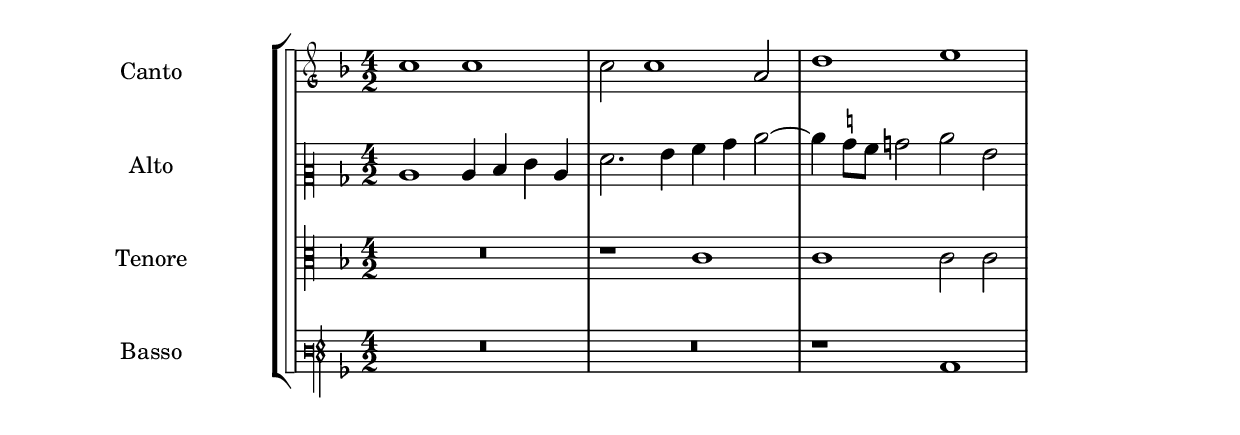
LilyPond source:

\version "2.16.0"
\include "english.ly"

\include "../../include/macros.ly" 

cantoXXIV = \relative c'' {
    \fourTwoCommonTime
    \clef "petrucci-g"
    \key f \major

    c1 c | c2 c1 a2 | d1 e }

altoXXIV = \relative c' {
    \fourTwoCommonTime
    \clef "petrucci-c2"
    \key f \major

    c1 c4 d e c | f2. g4 a bf c2 ~ | c4 \melisma \ficta b8[ a] \unficta b!2 \melismaEnd c g | }

tenoreXXIV = \relative c' {
    \fourTwoCommonTime
    \clef "petrucci-c3"
    \key f \major

    R\breve | r1 c | c c2 c | }

bassoXXIV = \relative c {
    \fourTwoCommonTime
    \clef "petrucci-f3"
    \key f \major

    R\breve*2 | r1 c }


    
\layout {
    ragged-bottom = ##t
    \context {
    }
    indent = 4\cm
    incipit-width = 2\cm
}
   \score {
        \new StaffGroup \with {
          systemStartDelimiter = #'SystemStartSquare
        } <<
            \new ChoirStaff = choirStaff <<
                \new Voice << 
                    \override Slur #'transparent = ##t 
                    \set Staff.instrumentName = #"Canto"
                    \cantoXXIV 
                >>
                \new Voice << 
                    \override Slur #'transparent = ##t 
                    \set Staff.instrumentName = #"Alto"
                    \altoXXIV 
                >>
                \new Voice << 
                    \set Staff.instrumentName = #"Tenore"
                    \tenoreXXIV 
                >>
                \new Voice << 
                    \set Staff.instrumentName = #"Basso"
                    \bassoXXIV 
                >>
            >>
        >>
}



